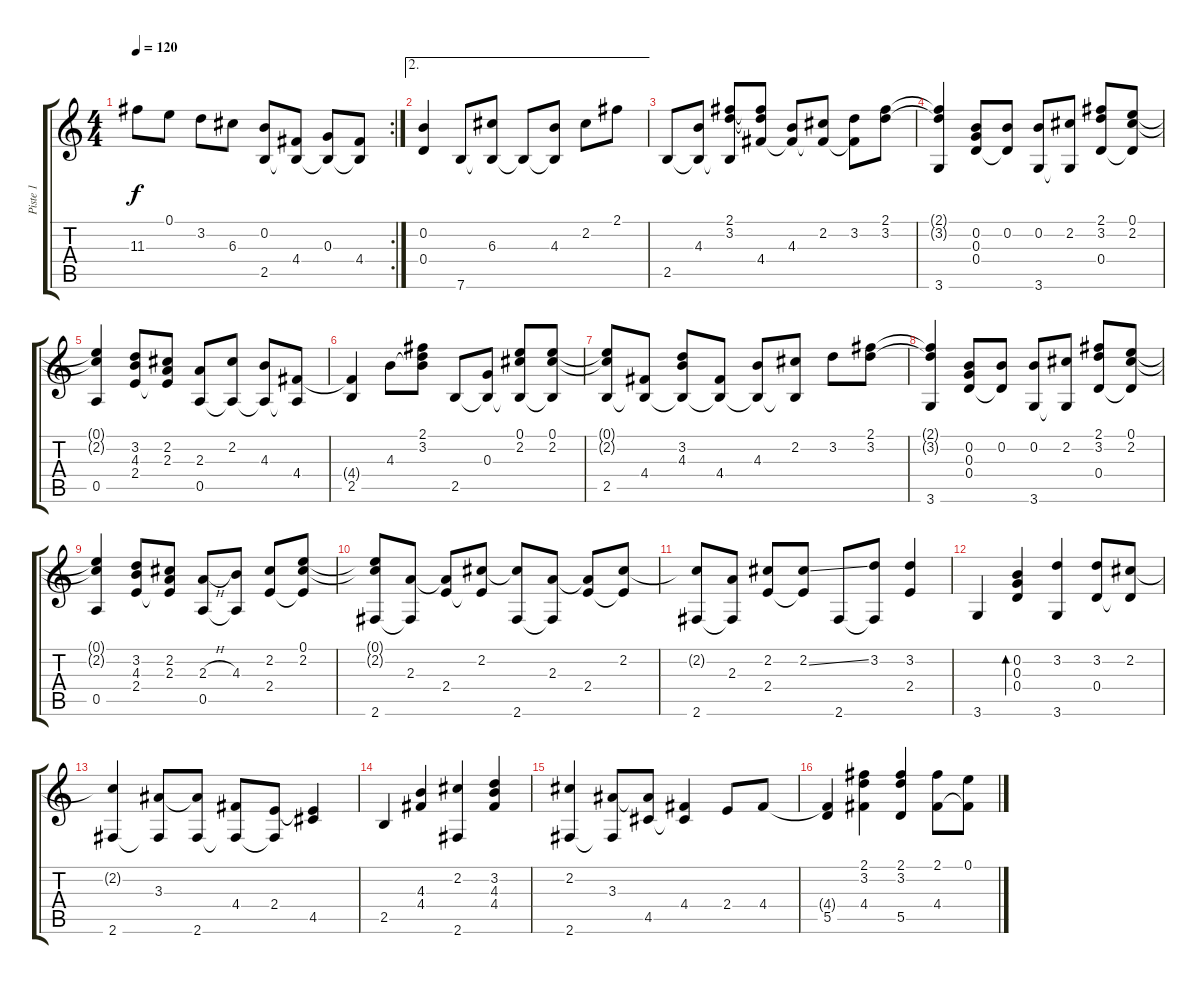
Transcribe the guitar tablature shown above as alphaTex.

\track ("Piste 1" "Piste 1") {instrument acousticguitarsteel}
\staff {score tabs}
\tuning (E4 B3 G3 D3 A2 E2) {hide}
\rc 2
\ts (4 4)
\tempo 120
\clef g2
\ks c
11.3.8{dy f} 0.1.8 3.2.8 6.3.8 (0.2 2.5).8 (4.4 2.5{t}).8 (0.3 2.5{t}).8 (4.4 2.5{t}).8 |
\ae 2
(0.2 0.4).4 7.6.8 (6.3 7.6{t}).8 7.6{t}.8 (4.3 7.6{t}).8 2.2.8 2.1.8 |
2.5.8 (4.3 2.5{t}).8 (2.1 3.2 2.5{t}).8 (2.1{t} 3.2{t} 4.4).8 (4.3 4.4{t}).8 (2.2 4.4{t}).8 (3.2 4.4{t}).8 (2.1 3.2).8 |
(2.1{t} 3.2{t} 3.6).4 (0.2 0.3 0.4).8 (0.2 0.4{t}).8 (0.2 3.6).8 (2.2 3.6{t}).8 (2.1 3.2 0.4).8 (0.1 2.2 0.4{t}).8 |
(0.1{t} 2.2{t} 0.5).4 (3.2 4.3 2.4).8 (2.2 2.3 2.4{t}).8 (2.3 0.5).8 (2.2 0.5{t}).8 (4.3 0.5{t}).8 (4.4 0.5{t}).8 |
(4.4{t} 2.5).4 4.3.8 (2.1 3.2 4.3{t}).8 2.5.8 (0.3 2.5{t}).8 (0.1 2.2 2.5{t}).8 (0.1 2.2 2.5{t}).8 |
(0.1{t} 2.2{t} 2.5).8 (4.4 2.5{t}).8 (3.2 4.3 2.5{t}).8 (4.4 2.5{t}).8 (4.3 2.5{t}).8 (2.2 2.5{t}).8 3.2.8 (2.1 3.2).8 |
(2.1{t} 3.2{t} 3.6).4 (0.2 0.3 0.4).8 (0.2 0.4{t}).8 (0.2 3.6).8 (2.2 3.6{t}).8 (2.1 3.2 0.4).8 (0.1 2.2 0.4{t}).8 |
(0.1{t} 2.2{t} 0.5).4 (3.2 4.3 2.4).8 (2.2 2.3 2.4{t}).8 (2.3{h} 0.5).8 (4.3 0.5{t}).8 (2.2 2.4).8 (0.1 2.2 2.4{t}).8 |
(0.1{t} 2.2{t} 2.6).8 (2.3 2.6{t}).8 (2.3{t} 2.4).8 (2.2 2.4{t}).8 (2.2{t} 2.6).8 (2.3 2.6{t}).8 (2.3{t} 2.4).8 (2.2 2.4{t}).8 |
(2.2{t} 2.6).8 (2.3 2.6{t}).8 (2.2 2.4).8 (2.2{ss} 2.4{t}).8 2.6.8 (3.2 2.6{t}).8 (3.2 2.4).4 |
3.6.4 (0.2 0.3 0.4).4{bd 480} (3.2 3.6).4 (3.2 0.4).8 (2.2 0.4{t}).8 |
(2.2{t} 2.6).4 (3.3 2.6{t}).8 (3.3{t} 2.6).8 (4.4 2.6{t}).8 (2.4 2.6{t}).8 (2.4{t} 4.5).4 |
2.5.4 (4.3 4.4).4 (2.2 2.6).4 (3.2 4.3 4.4).4 |
(2.2 2.6).4 (3.3 2.6{t}).8 (3.3{t} 4.5).8 (4.4 4.5{t}).4 2.4.8 4.4.8 |
(4.4{t} 5.5).4 (2.1 3.2 4.4).4 (2.1 3.2 5.5).4 (2.1 4.4).8 (0.1 4.4{t}).8
